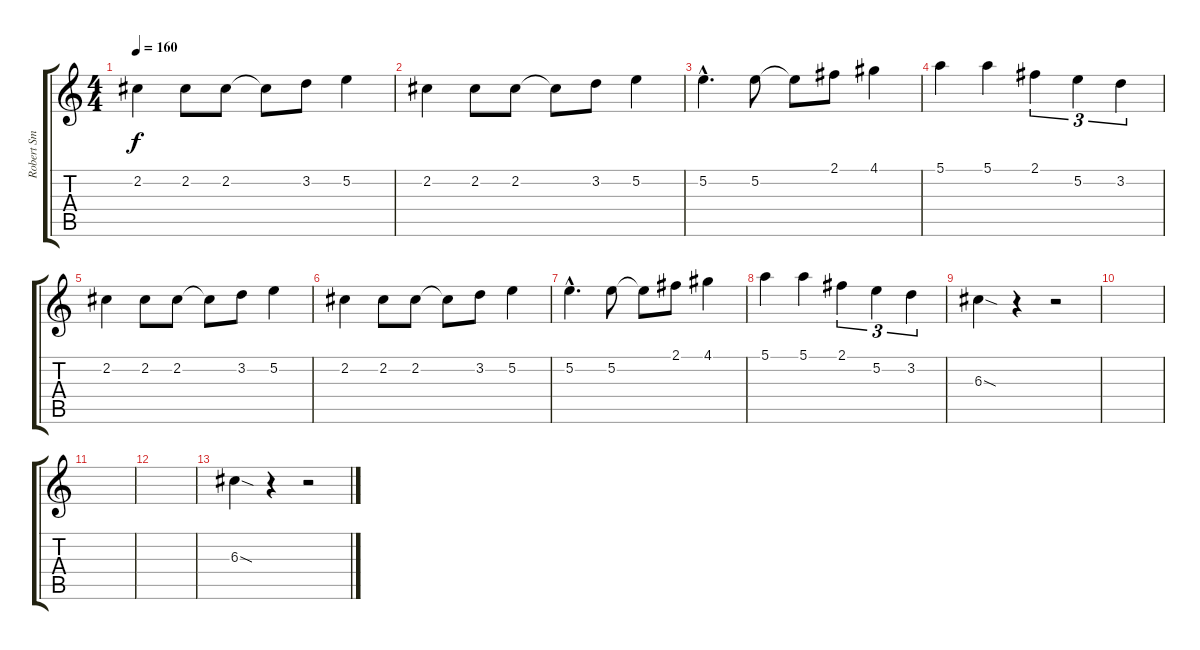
\track (" Robert Smith guitar" " Robert Sm") {instrument electricguitarclean}
\staff {score tabs}
\tuning (E4 B3 G3 D3 A2 E2) {hide}
\ts (4 4)
\tempo 160
\clef g2
\ks c
2.2.4{dy f} 2.2.8 2.2.8 2.2{t}.8 3.2.8 5.2.4 |
2.2.4 2.2.8 2.2.8 2.2{t}.8 3.2.8 5.2.4 |
5.2{hac}.4{d} 5.2.8 5.2{t}.8 2.1.8 4.1.4 |
5.1.4 5.1.4 2.1.4{tu (3 2)} 5.2.4{tu (3 2)} 3.2.4{tu (3 2)} |
\section ("" "")
2.2.4 2.2.8 2.2.8 2.2{t}.8 3.2.8 5.2.4 |
2.2.4 2.2.8 2.2.8 2.2{t}.8 3.2.8 5.2.4 |
5.2{hac}.4{d} 5.2.8 5.2{t}.8 2.1.8 4.1.4 |
5.1.4 5.1.4 2.1.4{tu (3 2)} 5.2.4{tu (3 2)} 3.2.4{tu (3 2)} |
\section ("" "")
6.3{sod}.4 r.4 r.2 |
|
|
|
6.3{sod}.4 r.4 r.2
